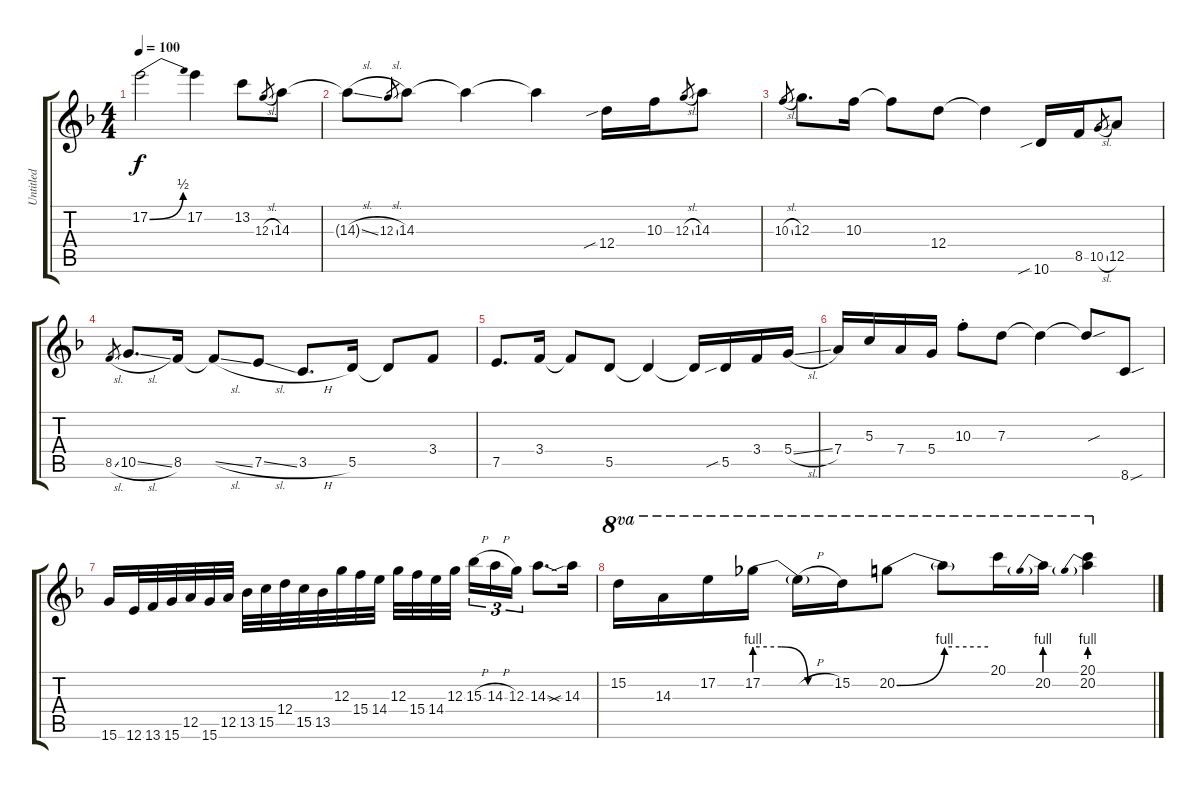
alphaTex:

\track ("Untitled" "Untitled") {instrument overdrivenguitar}
\staff {score tabs}
\tuning (E4 B3 G3 D3 A2 E2) {hide}
\ts (4 4)
\tempo 100
\clef g2
\ks f
17.2{be (bend 0 0 60 2)}.2{dy f} 17.2.4 13.2.8 12.3{sl}.8{gr} 14.3.8 |
14.3{sl t}.8 12.3{sl}.8{gr} 14.3.8 14.3{t}.4 14.3{t}.4 12.4{sib}.16 10.3.16 12.3{sl}.8{gr} 14.3.8 |
10.3{sl}.8{gr} 12.3.8{d} 10.3.16 10.3{t}.8 12.4.8 12.4{t}.4 10.6{sib}.16 8.5.16 10.5{sl}.8{gr} 12.5.8 |
8.5{sl}.8{gr} 10.5{sl}.8{d} 8.5.16 8.5{sl t}.8 7.5{sl}.8 3.5{h}.8{d} 5.5.16 5.5{t}.8 3.4.8 |
7.5.8{d} 3.4.16 3.4{t}.8 5.5.8 5.5{t}.4 5.5{t}.16 5.5{sib}.16 3.4.16 5.4{sl}.16 |
7.4.16 5.3.16 7.4.16 5.4.16 10.3{st}.8 7.3.8 7.3{t}.4 7.3{sou t}.8 8.6{sou}.8 |
15.6.16 12.6.32 13.6.32 15.6.32 12.5.32 15.6.32 12.5.32 13.5.32 15.5.32 12.4.32 15.5.32 13.5.32 12.3.32 15.4.32 14.4.32 12.3.32 15.4.32 14.4.32 12.3.32{beam splitsecondary} 15.3{h}.16{tu (3 2)} 14.3{h}.16{tu (3 2)} 12.3.16{tu (3 2)} 14.3{sod}.8{d} 14.3{sib}.16 |
15.2.16{ot 8va} 14.3.16{ot 8va} 17.2.16{ot 8va} 17.2{be (custom 0 4 20 4 40 0 60 0)}.16{ot 8va} 17.2{h t}.16{ot 8va} 15.2.16{ot 8va} 20.2{be (bend 0 0 60 4)}.8{ot 8va} 20.2{be (hold 0 4 60 4) t}.8{ot 8va} 20.1.16{ot 8va} 20.2{be (prebend 0 4 60 4)}.16{ot 8va} (20.1 20.2{be (prebend 0 4 60 4)}).4{ot 8va}
